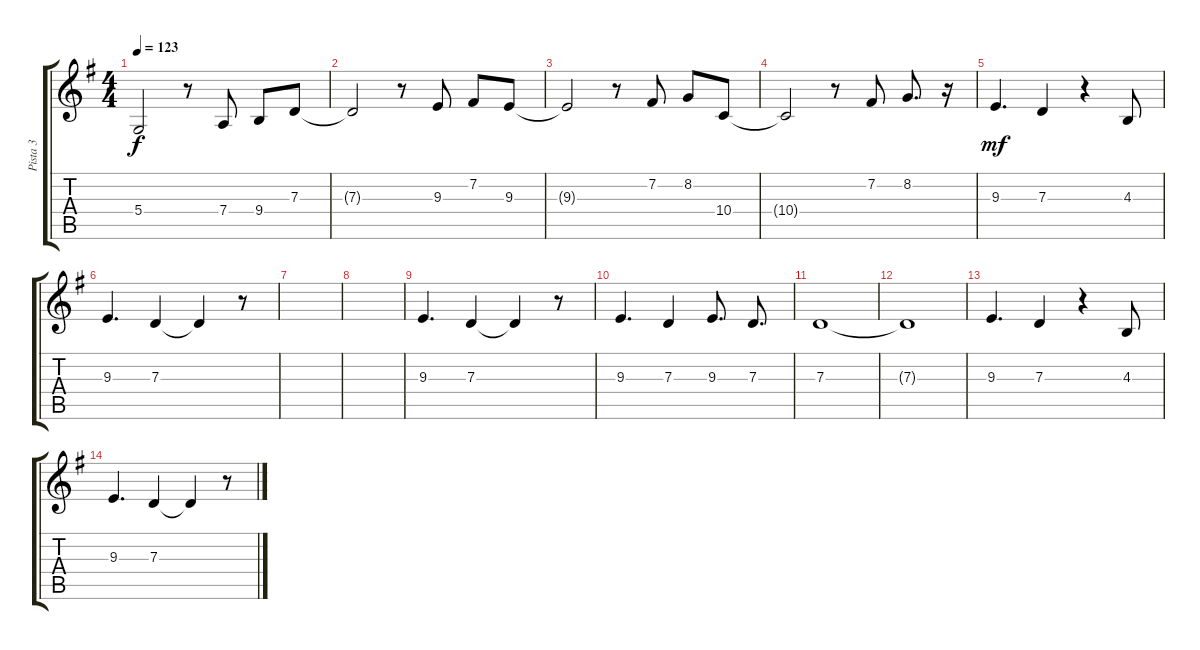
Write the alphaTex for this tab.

\track ("Pista 3" "Pista 3") {instrument clarinet}
\staff {score tabs}
\tuning (E4 B3 G3 D3 A2 E2) {hide}
\ts (4 4)
\tempo 123
\clef g2
\ks g
5.4.2{dy f} r.8 7.4.8 9.4.8 7.3.8 |
7.3{t}.2 r.8 9.3.8 7.2.8 9.3.8 |
9.3{t}.2 r.8 7.2.8 8.2.8 10.4.8 |
10.4{t}.2 r.8 7.2.8 8.2.8{d} r.16 |
9.3.4{d dy mf} 7.3.4 r.4 4.3.8 |
9.3.4{d} 7.3.4 7.3{t}.4 r.8 |
|
|
9.3.4{d} 7.3.4 7.3{t}.4 r.8 |
9.3.4{d} 7.3.4 9.3.8{d} 7.3.8{d} |
7.3.1 |
7.3{t}.1 |
9.3.4{d} 7.3.4 r.4 4.3.8 |
9.3.4{d} 7.3.4 7.3{t}.4 r.8
